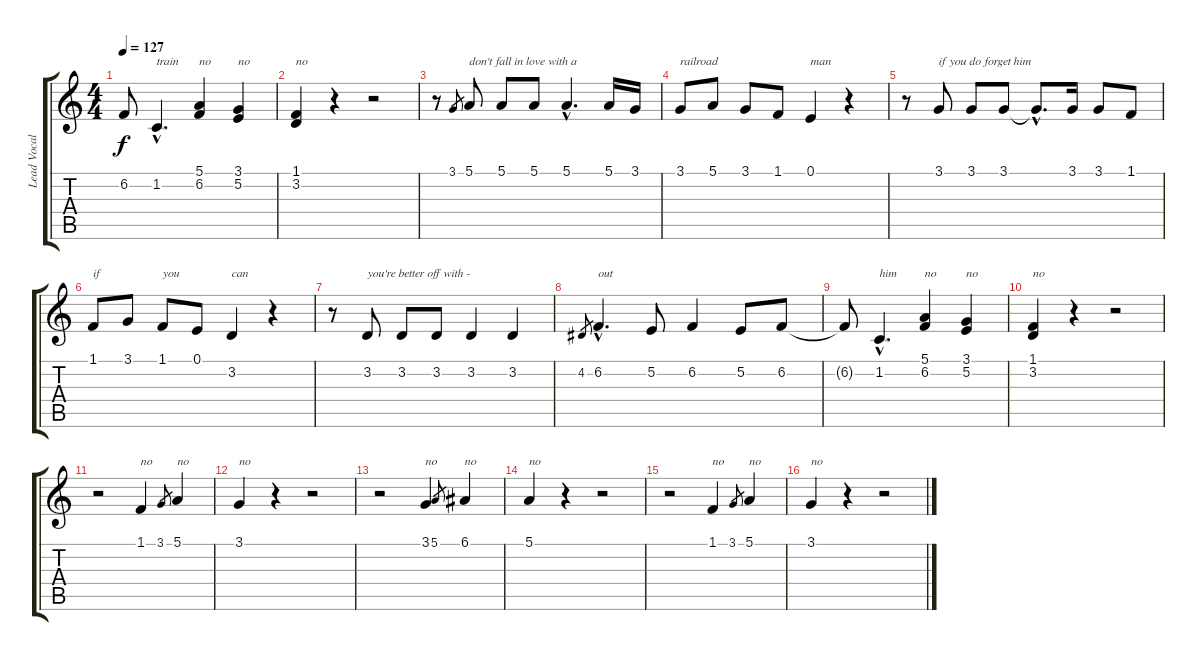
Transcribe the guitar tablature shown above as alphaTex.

\track ("Lead Vocal" "Lead Vocal") {instrument lead6voice}
\staff {score tabs}
\tuning (E4 B3 G3 D3 A2 E2) {hide}
\ts (4 4)
\tempo 127
\clef g2
\ks c
6.2{t}.8{dy f} 1.2{hac}.4{d txt "train"} (5.1 6.2).4{txt "no"} (3.1 5.2).4{txt "no"} |
(1.1 3.2).4{txt "no"} r.4 r.2 |
r.8 3.1.8{gr} 5.1.8{txt "don't fall in love with a"} 5.1.8 5.1.8 5.1{hac}.4{d} 5.1.16 3.1.16 |
3.1.8{txt "railroad"} 5.1.8 3.1.8 1.1.8 0.1.4{txt "man"} r.4 |
r.8 3.1.8{txt "if you do forget him"} 3.1.8 3.1.8 3.1{hac t}.8{d} 3.1.16 3.1.8 1.1.8 |
1.1.8{txt "if"} 3.1.8 1.1.8{txt "you"} 0.1.8 3.2.4{txt "can"} r.4 |
r.8 3.2.8{txt "you're better off with -"} 3.2.8 3.2.8 3.2.4 3.2.4 |
4.2.8{gr} 6.2{hac}.4{d txt "out"} 5.2.8 6.2.4 5.2.8 6.2.8 |
6.2{t}.8 1.2{hac}.4{d txt "him"} (5.1 6.2).4{txt "no"} (3.1 5.2).4{txt "no"} |
(1.1 3.2).4{txt "no"} r.4 r.2 |
r.2 1.1.4{txt "no"} 3.1.8{gr} 5.1.4{txt "no"} |
3.1.4{txt "no"} r.4 r.2 |
r.2 3.1.4{txt "no"} 5.1.8{gr} 6.1.4{txt "no"} |
5.1.4{txt "no"} r.4 r.2 |
r.2{volume 0} 1.1.4{txt "no"} 3.1.8{gr} 5.1.4{txt "no"} |
3.1.4{txt "no"} r.4 r.2
